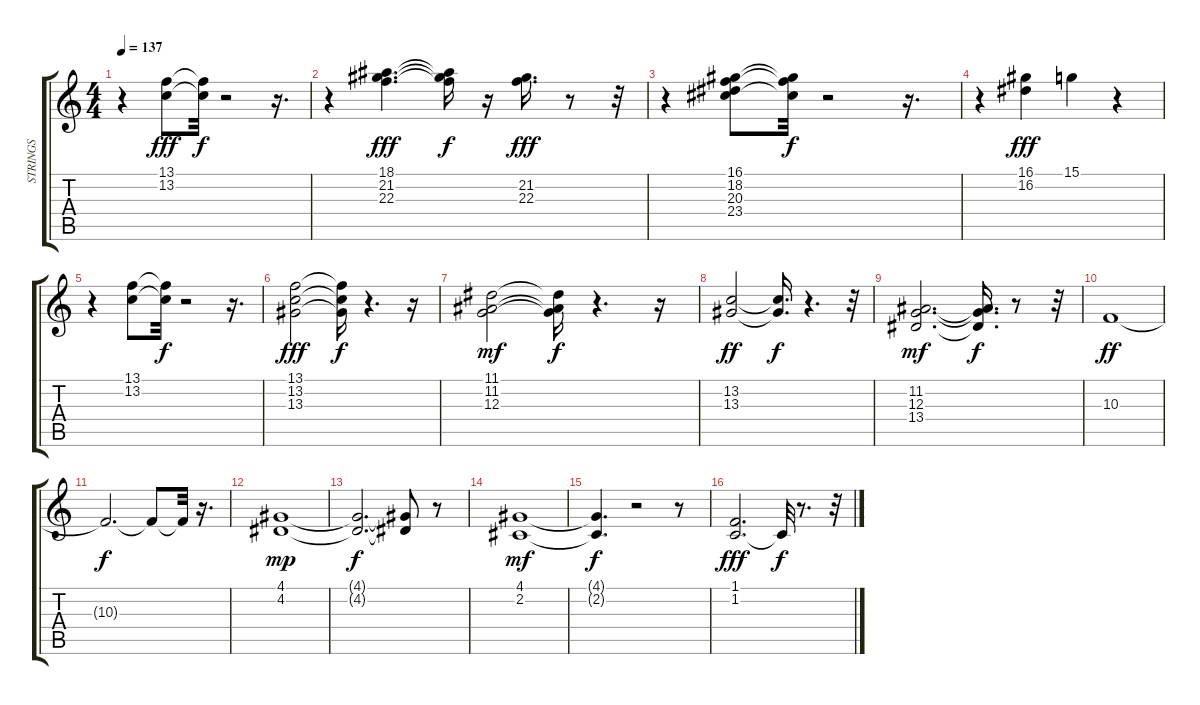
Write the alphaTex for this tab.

\track ("STRINGS" "STRINGS") {instrument stringensemble2}
\staff {score tabs}
\tuning (E4 B3 G3 D3 A2 E2) {hide}
\ts (4 4)
\tempo 137
\clef g2
\ks c
r.4{dy fff} (13.1 13.2).8 (13.1{t} 13.2{t}).32{dy f} r.2 r.16{d} |
r.4 (18.1 21.2 22.3).4{d dy fff} (18.1{t} 21.2{t} 22.3{t}).16{dy f} r.16 (21.2 22.3).16{d dy fff} r.8 r.32 |
r.4 (16.1 18.2 20.3 23.4).8 (16.1{t} 18.2{t} 23.4{t}).32{dy f} r.2 r.16{d} |
r.4 (16.1 16.2).4{dy fff} 15.1.4 r.4 |
r.4 (13.1 13.2).8 (13.1{t} 13.2{t}).32{dy f} r.2 r.16{d} |
(13.1 13.2 13.3).2{dy fff} (13.1{t} 13.2{t} 13.3{t}).16{dy f} r.4{d} r.16 |
(11.1 11.2 12.3).2{dy mf} (11.1{t} 11.2{t} 12.3{t}).16{dy f} r.4{d} r.16 |
(13.2 13.3).2{dy ff} (13.2{t} 13.3{t}).16{d dy f} r.4{d} r.32 |
(11.2 12.3 13.4).2{d dy mf} (11.2{t} 12.3{t} 13.4{t}).16{d dy f} r.8 r.32 |
10.3.1{dy ff} |
10.3{t}.2{d dy f} 10.3{t}.8 10.3{t}.32 r.16{d} |
(4.1 4.2).1{dy mp} |
(4.1{t} 4.2{t}).2{d dy f} (4.1{t} 4.2{t}).8 r.8 |
(4.1 2.2).1{dy mf} |
(4.1{t} 2.2{t}).4{d dy f} r.2 r.8 |
(1.1 1.2).2{d dy fff} 1.2{t}.32{dy f} r.8{d} r.32
